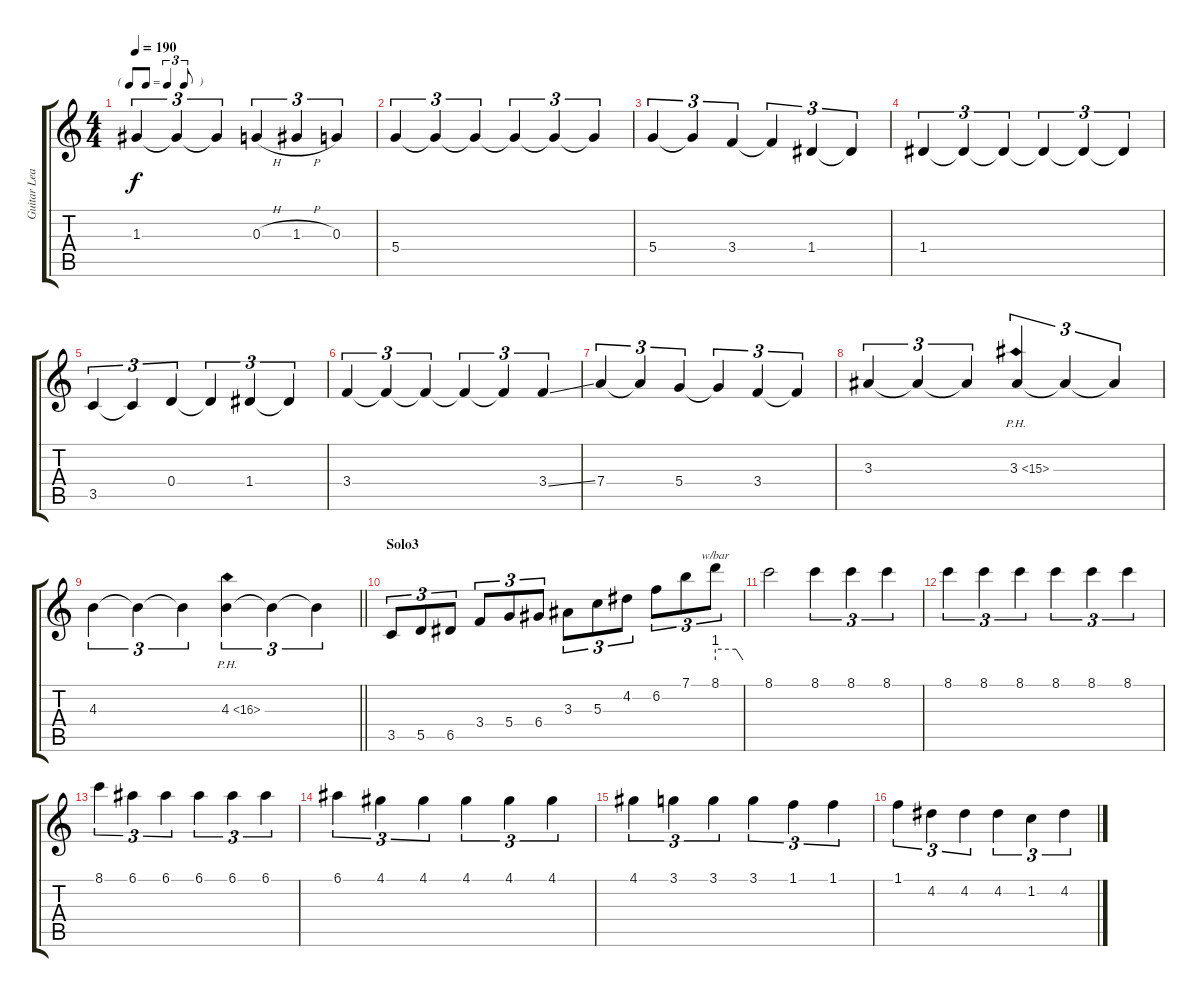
\track ("Guitar Lead" "Guitar Lea") {instrument distortionguitar}
\staff {score tabs}
\tuning (E4 B3 G3 D3 A2 E2) {hide}
\ts (4 4)
\tf triplet8th
\tempo 190
\clef g2
\ks c
1.3.4{tu (3 2) dy f} 1.3{t}.4{tu (3 2)} 1.3{t}.4{tu (3 2)} 0.3{h}.4{tu (3 2)} 1.3{h}.4{tu (3 2)} 0.3.4{tu (3 2)} |
5.4.4{tu (3 2)} 5.4{t}.4{tu (3 2)} 5.4{t}.4{tu (3 2)} 5.4{t}.4{tu (3 2)} 5.4{t}.4{tu (3 2)} 5.4{t}.4{tu (3 2)} |
5.4.4{tu (3 2)} 5.4{t}.4{tu (3 2)} 3.4.4{tu (3 2)} 3.4{t}.4{tu (3 2)} 1.4.4{tu (3 2)} 1.4{t}.4{tu (3 2)} |
1.4.4{tu (3 2)} 1.4{t}.4{tu (3 2)} 1.4{t}.4{tu (3 2)} 1.4{t}.4{tu (3 2)} 1.4{t}.4{tu (3 2)} 1.4{t}.4{tu (3 2)} |
3.5.4{tu (3 2)} 3.5{t}.4{tu (3 2)} 0.4.4{tu (3 2)} 0.4{t}.4{tu (3 2)} 1.4.4{tu (3 2)} 1.4{t}.4{tu (3 2)} |
3.4.4{tu (3 2)} 3.4{t}.4{tu (3 2)} 3.4{t}.4{tu (3 2)} 3.4{t}.4{tu (3 2)} 3.4{t}.4{tu (3 2)} 3.4{ss}.4{tu (3 2)} |
7.4.4{tu (3 2)} 7.4{t}.4{tu (3 2)} 5.4.4{tu (3 2)} 5.4{t}.4{tu (3 2)} 3.4.4{tu (3 2)} 3.4{t}.4{tu (3 2)} |
3.3.4{tu (3 2)} 3.3{t}.4{tu (3 2)} 3.3{t}.4{tu (3 2)} 3.3{ph 12}.4{tu (3 2)} 3.3{t}.4{tu (3 2)} 3.3{t}.4{tu (3 2)} |
\barLineRight lightlight
4.3.4{tu (3 2)} 4.3{t}.4{tu (3 2)} 4.3{t}.4{tu (3 2)} 4.3{ph 12}.4{tu (3 2)} 4.3{t}.4{tu (3 2)} 4.3{t}.4{tu (3 2)} |
\section ("" "Solo3")
3.5.8{tu (3 2)} 5.5.8{tu (3 2)} 6.5.8{tu (3 2)} 3.4.8{tu (3 2)} 5.4.8{tu (3 2)} 6.4.8{tu (3 2)} 3.3.8{tu (3 2)} 5.3.8{tu (3 2)} 4.2.8{tu (3 2)} 6.2.8{tu (3 2)} 7.1.8{tu (3 2)} 8.1.8{tu (3 2) tbe (custom default 0 4 45 4 60 0)} |
8.1.2 8.1.4{tu (3 2)} 8.1.4{tu (3 2)} 8.1.4{tu (3 2)} |
8.1.4{tu (3 2)} 8.1.4{tu (3 2)} 8.1.4{tu (3 2)} 8.1.4{tu (3 2)} 8.1.4{tu (3 2)} 8.1.4{tu (3 2)} |
8.1.4{tu (3 2)} 6.1.4{tu (3 2)} 6.1.4{tu (3 2)} 6.1.4{tu (3 2)} 6.1.4{tu (3 2)} 6.1.4{tu (3 2)} |
6.1.4{tu (3 2)} 4.1.4{tu (3 2)} 4.1.4{tu (3 2)} 4.1.4{tu (3 2)} 4.1.4{tu (3 2)} 4.1.4{tu (3 2)} |
4.1.4{tu (3 2)} 3.1.4{tu (3 2)} 3.1.4{tu (3 2)} 3.1.4{tu (3 2)} 1.1.4{tu (3 2)} 1.1.4{tu (3 2)} |
1.1.4{tu (3 2)} 4.2.4{tu (3 2)} 4.2.4{tu (3 2)} 4.2.4{tu (3 2)} 1.2.4{tu (3 2)} 4.2.4{tu (3 2)}
